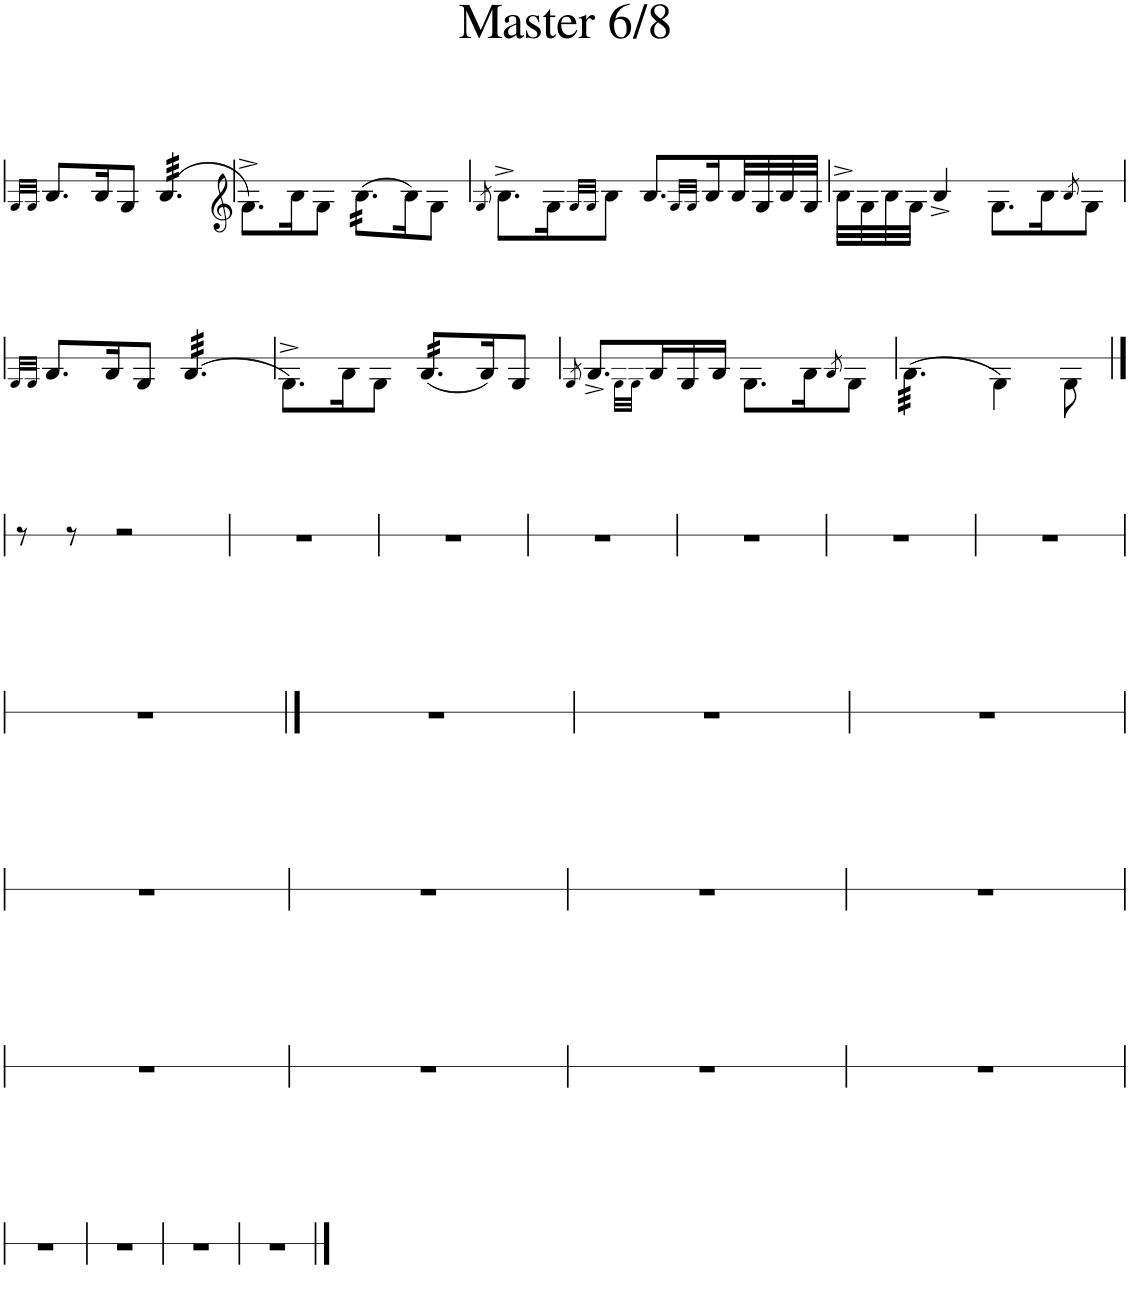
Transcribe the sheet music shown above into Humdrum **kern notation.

**kern
*part1
*staff1
*I"Piano
*I'Pno
*stria1
*clefG2
*k[]
=1
32qa/LLL
32qa/JJJ
8.cc/L
16cc/K
8a/J
*tremolo
(32cc/LLL
(32cc/
(32cc/
(32cc/
(32cc/
(32cc/
(32cc/
(32cc/
(32cc/
(32cc/
(32cc/
(32cc/JJJ
*Xtremolo
=2
*clefG2
8.a^\L)
16cc\K
8a\J
*tremolo
(32cc\LLL
(32cc\
(32cc\
(32cc\
(32cc\
(32cc\JJJ
*Xtremolo
16cc\K)
8a\J
=3
8qa/
8.cc^\L
16a\K
32qa/LLL
32qa/JJJ
8cc\J
8.cc/L
32qa/LLL
32qa/JJJ
16cc/L
32cc/L
32a/
32cc/
32a/JJJ
=4
32cc^\LLL
32a\
32cc\
32a\JJJ
4cc^/
8.a\L
16cc\K
8qcc/
8a\J
!!LO:LB:g=z
=5
32qa/LLL
32qa/JJJ
8.cc/L
16cc/K
8a/J
*tremolo
(32cc/LLL
(32cc/
(32cc/
(32cc/
(32cc/
(32cc/
(32cc/
(32cc/
(32cc/
(32cc/
(32cc/
(32cc/JJJ
*Xtremolo
=6
8.a^\L)
16cc\K
8a\J
*tremolo
(32cc/LLL
(32cc/
(32cc/
(32cc/
(32cc/
(32cc/JJJ
*Xtremolo
16cc/K)
8a/J
=7
8qa/
8.cc^/L
32qa\LLL
32qa\JJJ
16cc/L
16a/
16cc/JJ
8.a\L
16cc\K
8qcc/
8a\J
=8
*tremolo
(32cc\LLL
(32cc\
(32cc\
(32cc\
(32cc\
(32cc\
(32cc\
(32cc\
(32cc\
(32cc\
(32cc\
(32cc\JJJ
*Xtremolo
4a\)
8a\
!!LO:LB:g=z
==9
8r
8r
2r
=10
1r
=11
1r
=12
1r
=13
1r
=14
1r
=15
1r
!!LO:LB:g=z
=16
1r
==17
1r
=18
1r
=19
1r
!!LO:LB:g=z
=20
1r
=21
1r
=22
1r
=23
1r
!!LO:LB:g=z
=24
1r
=25
1r
=26
1r
=27
1r
!!LO:LB:g=z
=28
1r
=29
1r
=30
1r
=31
1r
==
*-
